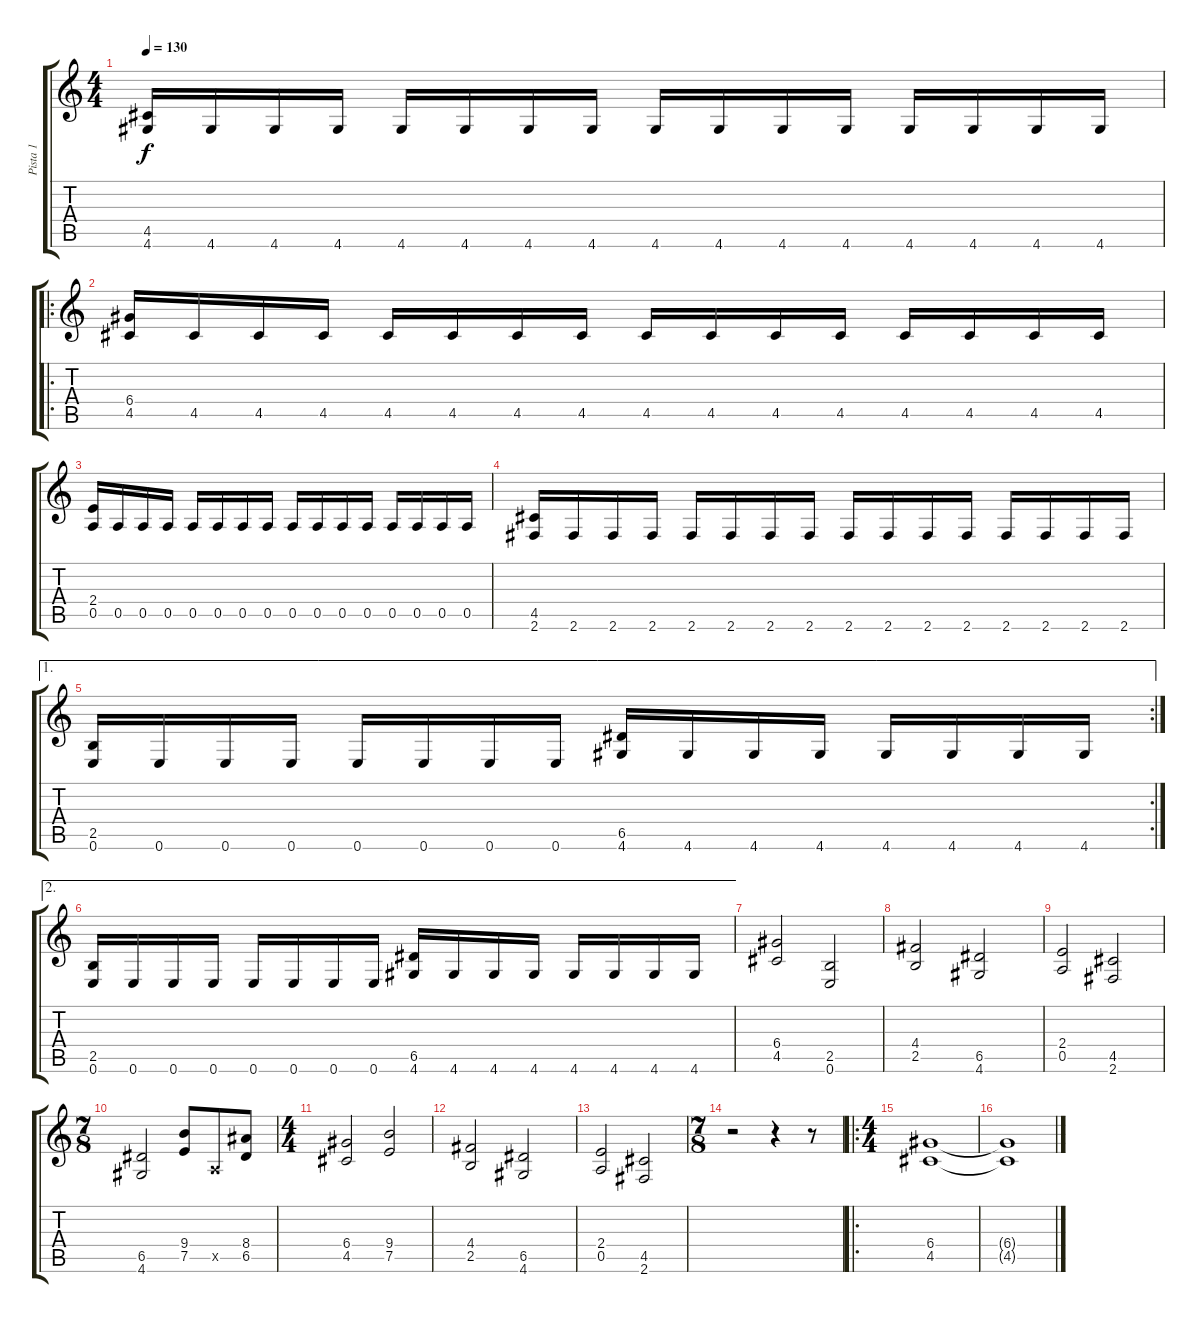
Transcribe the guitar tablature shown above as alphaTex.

\track ("Pista 1" "Pista 1") {instrument distortionguitar}
\staff {score tabs}
\tuning (E4 B3 G3 D3 A2 E2) {hide}
\ts (4 4)
\tempo 130
\clef g2
\ks c
(4.5 4.6).16{dy f} 4.6.16 4.6.16 4.6.16 4.6.16 4.6.16 4.6.16 4.6.16 4.6.16 4.6.16 4.6.16 4.6.16 4.6.16 4.6.16 4.6.16 4.6.16 |
\ro
(6.4 4.5).16 4.5.16 4.5.16 4.5.16 4.5.16 4.5.16 4.5.16 4.5.16 4.5.16 4.5.16 4.5.16 4.5.16 4.5.16 4.5.16 4.5.16 4.5.16 |
(2.4 0.5).16 0.5.16 0.5.16 0.5.16 0.5.16 0.5.16 0.5.16 0.5.16 0.5.16 0.5.16 0.5.16 0.5.16 0.5.16 0.5.16 0.5.16 0.5.16 |
(4.5 2.6).16 2.6.16 2.6.16 2.6.16 2.6.16 2.6.16 2.6.16 2.6.16 2.6.16 2.6.16 2.6.16 2.6.16 2.6.16 2.6.16 2.6.16 2.6.16 |
\ae 1
\rc 2
(2.5 0.6).16 0.6.16 0.6.16 0.6.16 0.6.16 0.6.16 0.6.16 0.6.16 (6.5 4.6).16 4.6.16 4.6.16 4.6.16 4.6.16 4.6.16 4.6.16 4.6.16 |
\ae 2
(2.5 0.6).16 0.6.16 0.6.16 0.6.16 0.6.16 0.6.16 0.6.16 0.6.16 (6.5 4.6).16 4.6.16 4.6.16 4.6.16 4.6.16 4.6.16 4.6.16 4.6.16 |
(6.4 4.5).2 (2.5 0.6).2 |
(4.4 2.5).2 (6.5 4.6).2 |
(2.4 0.5).2 (4.5 2.6).2 |
\ts (7 8)
(6.5 4.6).2 (9.4 7.5).8 0.5{x}.8 (8.4 6.5).8 |
\ts (4 4)
(6.4 4.5).2 (9.4 7.5).2 |
(4.4 2.5).2 (6.5 4.6).2 |
(2.4 0.5).2 (4.5 2.6).2 |
\ts (7 8)
r.2 r.4 r.8 |
\ro
\ts (4 4)
(6.4 4.5).1{balance 0} |
(6.4{t} 4.5{t}).1
